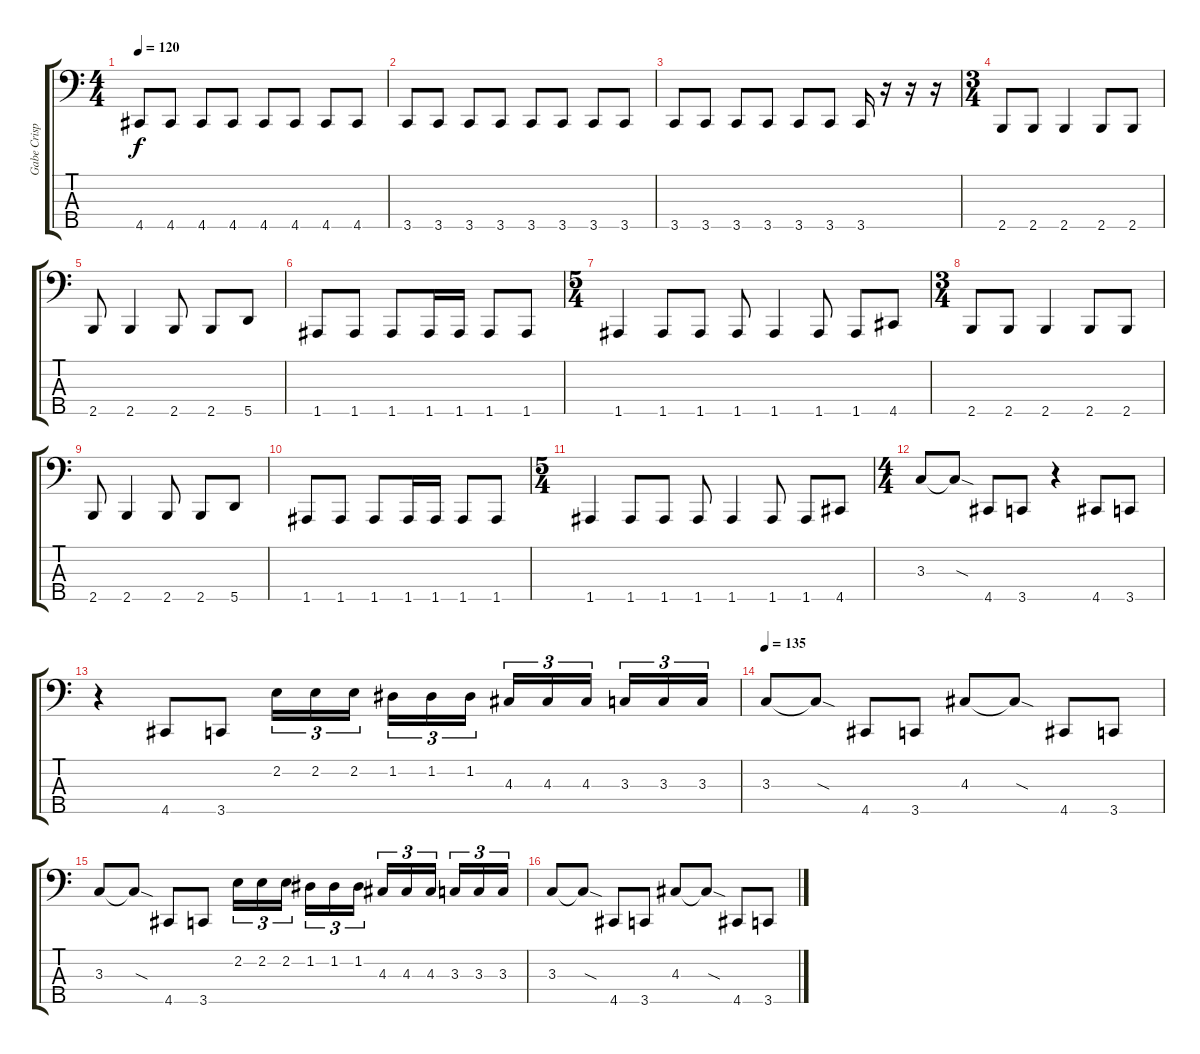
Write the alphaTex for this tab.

\track ("Gabe Crisp" "Gabe Crisp") {instrument electricbasspick}
\staff {score tabs}
\tuning (G2 D2 A1 E1 A0) {hide}
\ts (4 4)
\tempo 120
\clef f4
\ks c
4.5.8{dy f} 4.5.8 4.5.8 4.5.8 4.5.8 4.5.8 4.5.8 4.5.8 |
3.5.8 3.5.8 3.5.8 3.5.8 3.5.8 3.5.8 3.5.8 3.5.8 |
3.5.8 3.5.8 3.5.8 3.5.8 3.5.8 3.5.8 3.5.16 r.16 r.16 r.16 |
\ts (3 4)
2.5.8 2.5.8 2.5.4 2.5.8 2.5.8 |
2.5.8 2.5.4 2.5.8 2.5.8 5.5.8 |
1.5.8 1.5.8 1.5.8 1.5.16 1.5.16 1.5.8 1.5.8 |
\ts (5 4)
1.5.4 1.5.8 1.5.8 1.5.8 1.5.4 1.5.8 1.5.8 4.5.8 |
\ts (3 4)
2.5.8 2.5.8 2.5.4 2.5.8 2.5.8 |
2.5.8 2.5.4 2.5.8 2.5.8 5.5.8 |
1.5.8 1.5.8 1.5.8 1.5.16 1.5.16 1.5.8 1.5.8 |
\ts (5 4)
1.5.4 1.5.8 1.5.8 1.5.8 1.5.4 1.5.8 1.5.8 4.5.8 |
\ts (4 4)
3.3.8 3.3{sod t}.8 4.5.8 3.5.8 r.4 4.5.8 3.5.8 |
r.4 4.5.8 3.5.8 2.2.16{tu (3 2)} 2.2.16{tu (3 2)} 2.2.16{tu (3 2) beam splitsecondary} 1.2.16{tu (3 2)} 1.2.16{tu (3 2)} 1.2.16{tu (3 2)} 4.3.16{tu (3 2)} 4.3.16{tu (3 2)} 4.3.16{tu (3 2) beam splitsecondary} 3.3.16{tu (3 2)} 3.3.16{tu (3 2)} 3.3.16{tu (3 2)} |
\tempo 135
3.3.8 3.3{sod t}.8 4.5.8 3.5.8 4.3.8 4.3{sod t}.8 4.5.8 3.5.8 |
3.3.8 3.3{sod t}.8 4.5.8 3.5.8 2.2.16{tu (3 2)} 2.2.16{tu (3 2)} 2.2.16{tu (3 2) beam splitsecondary} 1.2.16{tu (3 2)} 1.2.16{tu (3 2)} 1.2.16{tu (3 2)} 4.3.16{tu (3 2)} 4.3.16{tu (3 2)} 4.3.16{tu (3 2) beam splitsecondary} 3.3.16{tu (3 2)} 3.3.16{tu (3 2)} 3.3.16{tu (3 2)} |
3.3.8 3.3{sod t}.8 4.5.8 3.5.8 4.3.8 4.3{sod t}.8 4.5.8 3.5.8
